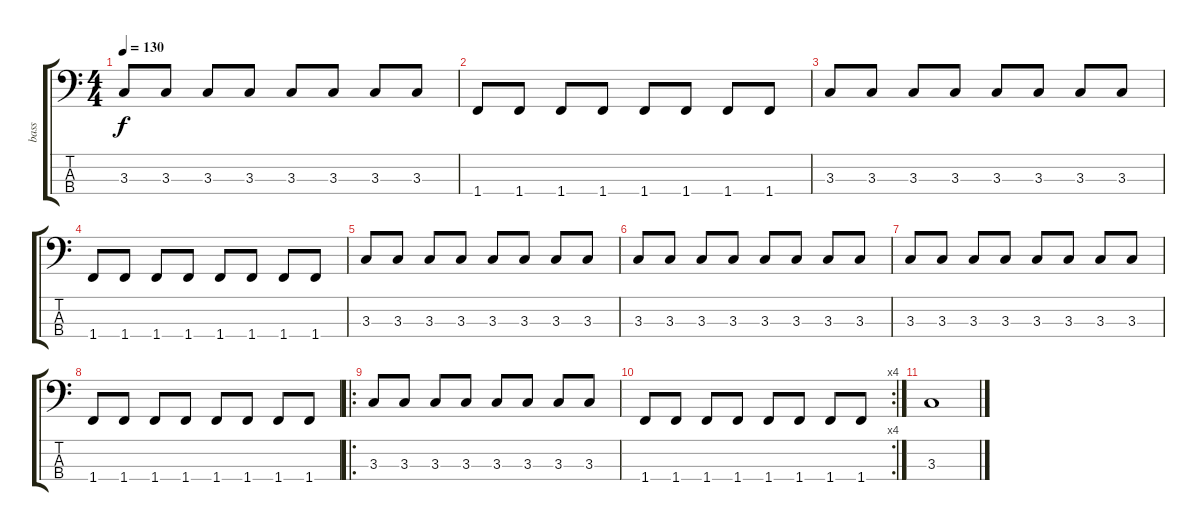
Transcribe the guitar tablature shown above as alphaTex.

\track ("bass" "bass") {instrument electricbasspick}
\staff {score tabs}
\tuning (G2 D2 A1 E1) {hide}
\ts (4 4)
\tempo 130
\clef f4
\ks c
3.3.8{dy f} 3.3.8 3.3.8 3.3.8 3.3.8 3.3.8 3.3.8 3.3.8 |
1.4.8 1.4.8 1.4.8 1.4.8 1.4.8 1.4.8 1.4.8 1.4.8 |
3.3.8 3.3.8 3.3.8 3.3.8 3.3.8 3.3.8 3.3.8 3.3.8 |
1.4.8 1.4.8 1.4.8 1.4.8 1.4.8 1.4.8 1.4.8 1.4.8 |
3.3.8 3.3.8 3.3.8 3.3.8 3.3.8 3.3.8 3.3.8 3.3.8 |
3.3.8 3.3.8 3.3.8 3.3.8 3.3.8 3.3.8 3.3.8 3.3.8 |
3.3.8 3.3.8 3.3.8 3.3.8 3.3.8 3.3.8 3.3.8 3.3.8 |
1.4.8 1.4.8 1.4.8 1.4.8 1.4.8 1.4.8 1.4.8 1.4.8 |
\ro
3.3.8 3.3.8 3.3.8 3.3.8 3.3.8 3.3.8 3.3.8 3.3.8 |
\rc 4
1.4.8 1.4.8 1.4.8 1.4.8 1.4.8 1.4.8 1.4.8 1.4.8 |
3.3.1
